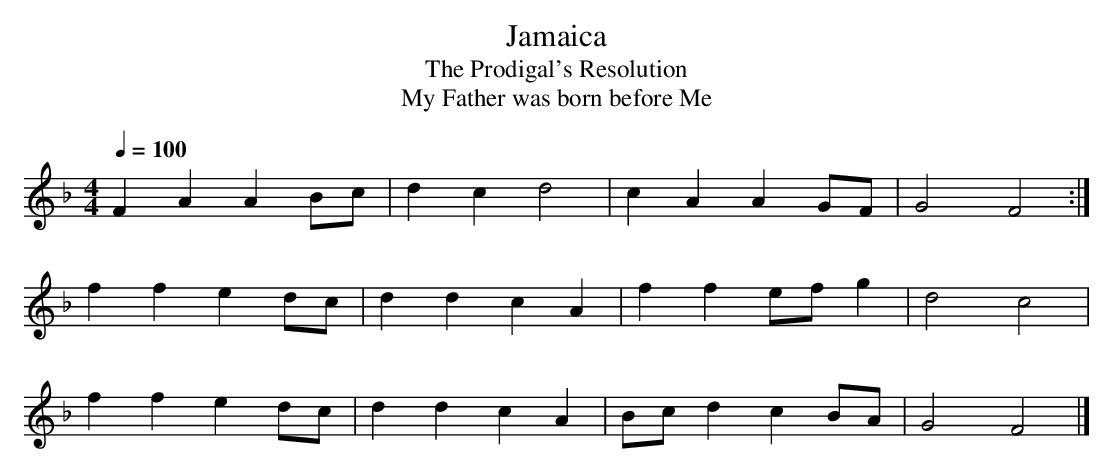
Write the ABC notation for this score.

X:1
T:Jamaica
T:The Prodigal's Resolution
T:My Father was born before Me
L:1/8
Q:1/4=100
M:4/4
K:F
F2 A2 A2 Bc|d2 c2 d4|c2 A2 A2 GF|G4 F4:|
f2 f2 e2 dc|d2 d2 c2 A2|f2 f2 ef g2|d4 c4|
f2 f2 e2 dc|d2 d2 c2 A2|Bc d2 c2 BA|G4 F4|]
